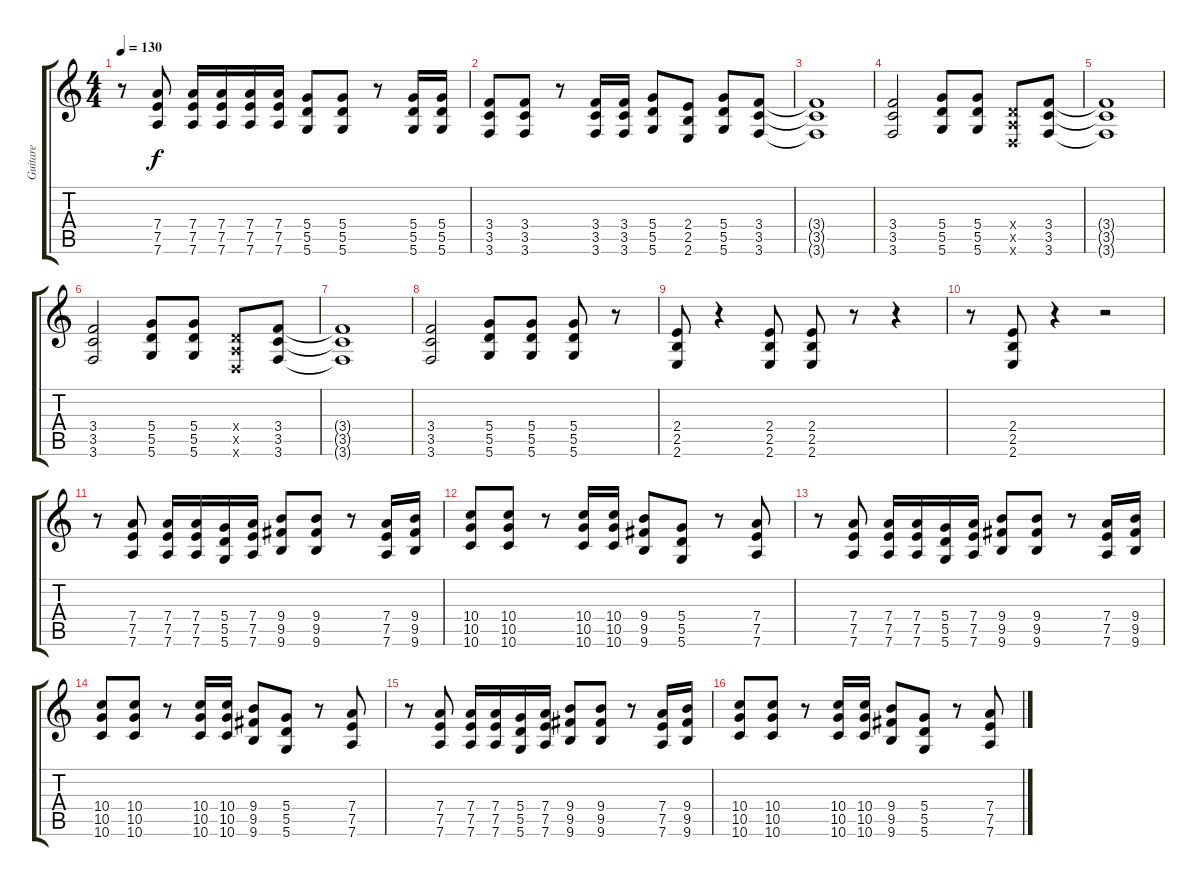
\track ("Guitare" "Guitare") {instrument distortionguitar}
\staff {score tabs}
\tuning (E4 B3 G3 D3 A2 D2) {hide}
\ts (4 4)
\tempo 130
\clef g2
\ks c
r.8{dy f} (7.4 7.5 7.6).8 (7.4 7.5 7.6).16 (7.4 7.5 7.6).16 (7.4 7.5 7.6).16 (7.4 7.5 7.6).16 (5.4 5.5 5.6).8 (5.4 5.5 5.6).8 r.8 (5.4 5.5 5.6).16 (5.4 5.5 5.6).16 |
(3.4 3.5 3.6).8 (3.4 3.5 3.6).8 r.8 (3.4 3.5 3.6).16 (3.4 3.5 3.6).16 (5.4 5.5 5.6).8 (2.4 2.5 2.6).8 (5.4 5.5 5.6).8 (3.4 3.5 3.6).8 |
(3.4{t} 3.5{t} 3.6{t}).1 |
(3.4 3.5 3.6).2 (5.4 5.5 5.6).8 (5.4 5.5 5.6).8 (0.4{x} 0.5{x} 0.6{x}).8 (3.4 3.5 3.6).8 |
(3.4{t} 3.5{t} 3.6{t}).1 |
(3.4 3.5 3.6).2 (5.4 5.5 5.6).8 (5.4 5.5 5.6).8 (0.4{x} 0.5{x} 0.6{x}).8 (3.4 3.5 3.6).8 |
(3.4{t} 3.5{t} 3.6{t}).1 |
(3.4 3.5 3.6).2 (5.4 5.5 5.6).8 (5.4 5.5 5.6).8 (5.4 5.5 5.6).8 r.8 |
(2.4 2.5 2.6).8 r.4 (2.4 2.5 2.6).8 (2.4 2.5 2.6).8 r.8 r.4 |
r.8 (2.4 2.5 2.6).8 r.4 r.2 |
r.8 (7.4 7.5 7.6).8 (7.4 7.5 7.6).16 (7.4 7.5 7.6).16 (5.4 5.5 5.6).16 (7.4 7.5 7.6).16 (9.4 9.5 9.6).8 (9.4 9.5 9.6).8 r.8 (7.4 7.5 7.6).16 (9.4 9.5 9.6).16 |
(10.4 10.5 10.6).8 (10.4 10.5 10.6).8 r.8 (10.4 10.5 10.6).16 (10.4 10.5 10.6).16 (9.4 9.5 9.6).8 (5.4 5.5 5.6).8 r.8 (7.4 7.5 7.6).8 |
r.8 (7.4 7.5 7.6).8 (7.4 7.5 7.6).16 (7.4 7.5 7.6).16 (5.4 5.5 5.6).16 (7.4 7.5 7.6).16 (9.4 9.5 9.6).8 (9.4 9.5 9.6).8 r.8 (7.4 7.5 7.6).16 (9.4 9.5 9.6).16 |
(10.4 10.5 10.6).8 (10.4 10.5 10.6).8 r.8 (10.4 10.5 10.6).16 (10.4 10.5 10.6).16 (9.4 9.5 9.6).8 (5.4 5.5 5.6).8 r.8 (7.4 7.5 7.6).8 |
r.8 (7.4 7.5 7.6).8 (7.4 7.5 7.6).16 (7.4 7.5 7.6).16 (5.4 5.5 5.6).16 (7.4 7.5 7.6).16 (9.4 9.5 9.6).8 (9.4 9.5 9.6).8 r.8 (7.4 7.5 7.6).16 (9.4 9.5 9.6).16 |
(10.4 10.5 10.6).8 (10.4 10.5 10.6).8 r.8 (10.4 10.5 10.6).16 (10.4 10.5 10.6).16 (9.4 9.5 9.6).8 (5.4 5.5 5.6).8 r.8 (7.4 7.5 7.6).8
